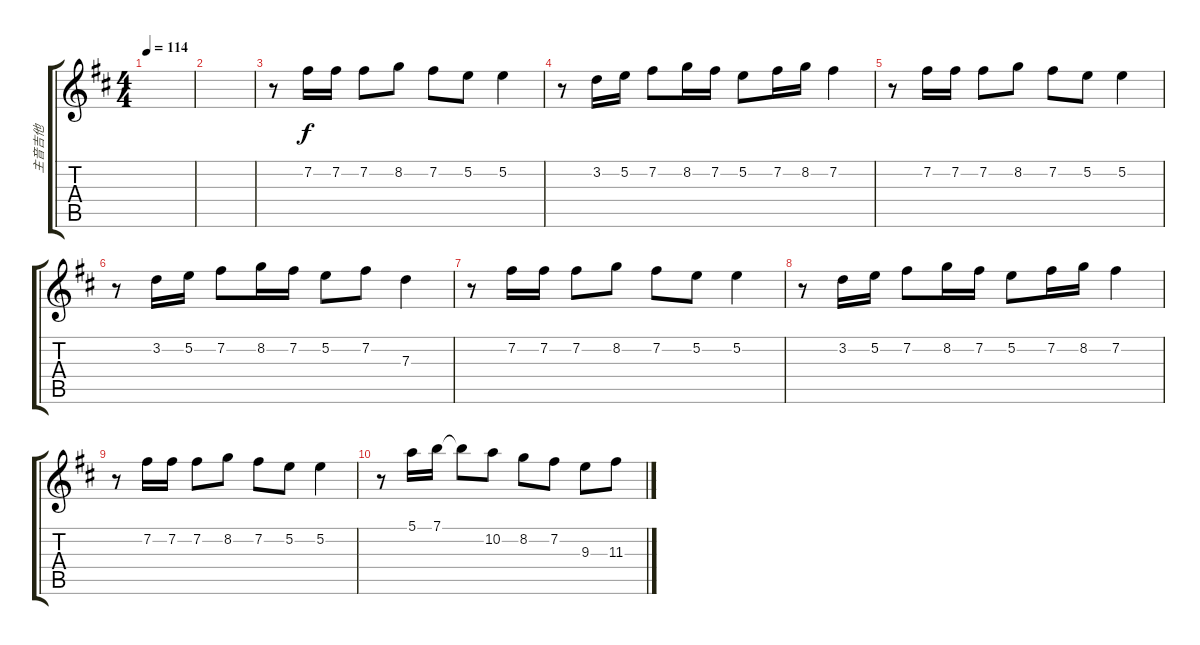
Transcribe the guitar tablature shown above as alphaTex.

\track ("主音吉他" "主音吉他") {instrument acousticguitarsteel}
\staff {score tabs}
\tuning (E4 B3 G3 D3 A2 E2) {hide}
\ts (4 4)
\tempo 114
\clef g2
\ks d
|
|
r.8 7.2.16 7.2.16 7.2.8 8.2.8 7.2.8 5.2.8 5.2.4 |
r.8 3.2.16 5.2.16 7.2.8 8.2.16 7.2.16 5.2.8 7.2.16 8.2.16 7.2.4 |
r.8 7.2.16 7.2.16 7.2.8 8.2.8 7.2.8 5.2.8 5.2.4 |
r.8 3.2.16 5.2.16 7.2.8 8.2.16 7.2.16 5.2.8 7.2.8 7.3.4 |
r.8 7.2.16 7.2.16 7.2.8 8.2.8 7.2.8 5.2.8 5.2.4 |
r.8 3.2.16 5.2.16 7.2.8 8.2.16 7.2.16 5.2.8 7.2.16 8.2.16 7.2.4 |
r.8 7.2.16 7.2.16 7.2.8 8.2.8 7.2.8 5.2.8 5.2.4 |
r.8 5.1.16 7.1.16 7.1{t}.8 10.2.8 8.2.8 7.2.8 9.3.8 11.3.8
